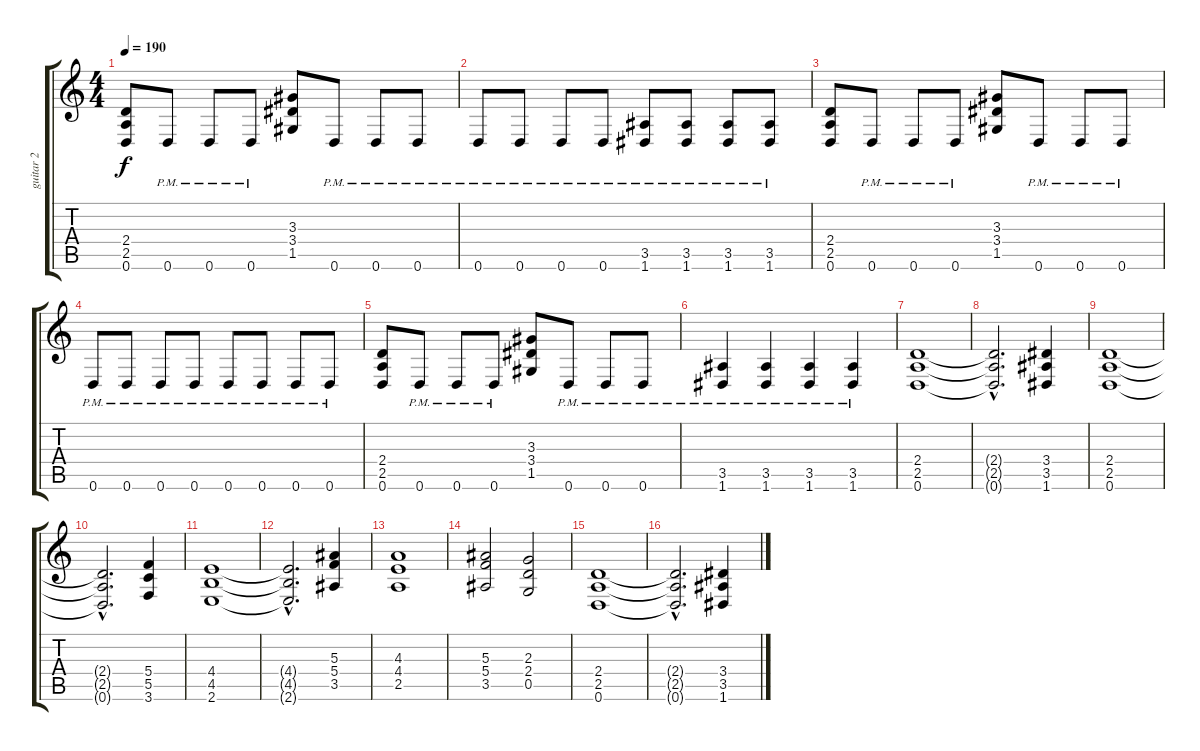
\track ("guitar 2" "guitar 2") {instrument overdrivenguitar}
\staff {score tabs}
\tuning (D4 A3 F3 C3 G2 D2) {hide}
\ts (4 4)
\tempo 190
\clef g2
\ks c
(2.4 2.5 0.6).8{dy f} 0.6{pm}.8 0.6{pm}.8 0.6{pm}.8 (3.3 3.4 1.5).8 0.6{pm}.8 0.6{pm}.8 0.6{pm}.8 |
0.6{pm}.8 0.6{pm}.8 0.6{pm}.8 0.6{pm}.8 (3.5{pm} 1.6{pm}).8 (3.5{pm} 1.6{pm}).8 (3.5{pm} 1.6{pm}).8 (3.5{pm} 1.6{pm}).8 |
(2.4 2.5 0.6).8 0.6{pm}.8 0.6{pm}.8 0.6{pm}.8 (3.3 3.4 1.5).8 0.6{pm}.8 0.6{pm}.8 0.6{pm}.8 |
0.6{pm}.8 0.6{pm}.8 0.6{pm}.8 0.6{pm}.8 0.6{pm}.8 0.6{pm}.8 0.6{pm}.8 0.6{pm}.8 |
(2.4 2.5 0.6).8 0.6{pm}.8 0.6{pm}.8 0.6{pm}.8 (3.3 3.4 1.5).8 0.6{pm}.8 0.6{pm}.8 0.6{pm}.8 |
(3.5{pm} 1.6{pm}).4 (3.5{pm} 1.6{pm}).4 (3.5{pm} 1.6{pm}).4 (3.5{pm} 1.6{pm}).4 |
(2.4 2.5 0.6).1 |
(2.4{hac t} 2.5{hac t} 0.6{hac t}).2{d} (3.4 3.5 1.6).4 |
(2.4 2.5 0.6).1 |
(2.4{hac t} 2.5{hac t} 0.6{hac t}).2{d} (5.4 5.5 3.6).4 |
(4.4 4.5 2.6).1 |
(4.4{hac t} 4.5{hac t} 2.6{hac t}).2{d} (5.3 5.4 3.5).4 |
(4.3 4.4 2.5).1 |
(5.3 5.4 3.5).2 (2.3 2.4 0.5).2 |
(2.4 2.5 0.6).1 |
(2.4{hac t} 2.5{hac t} 0.6{hac t}).2{d} (3.4 3.5 1.6).4
